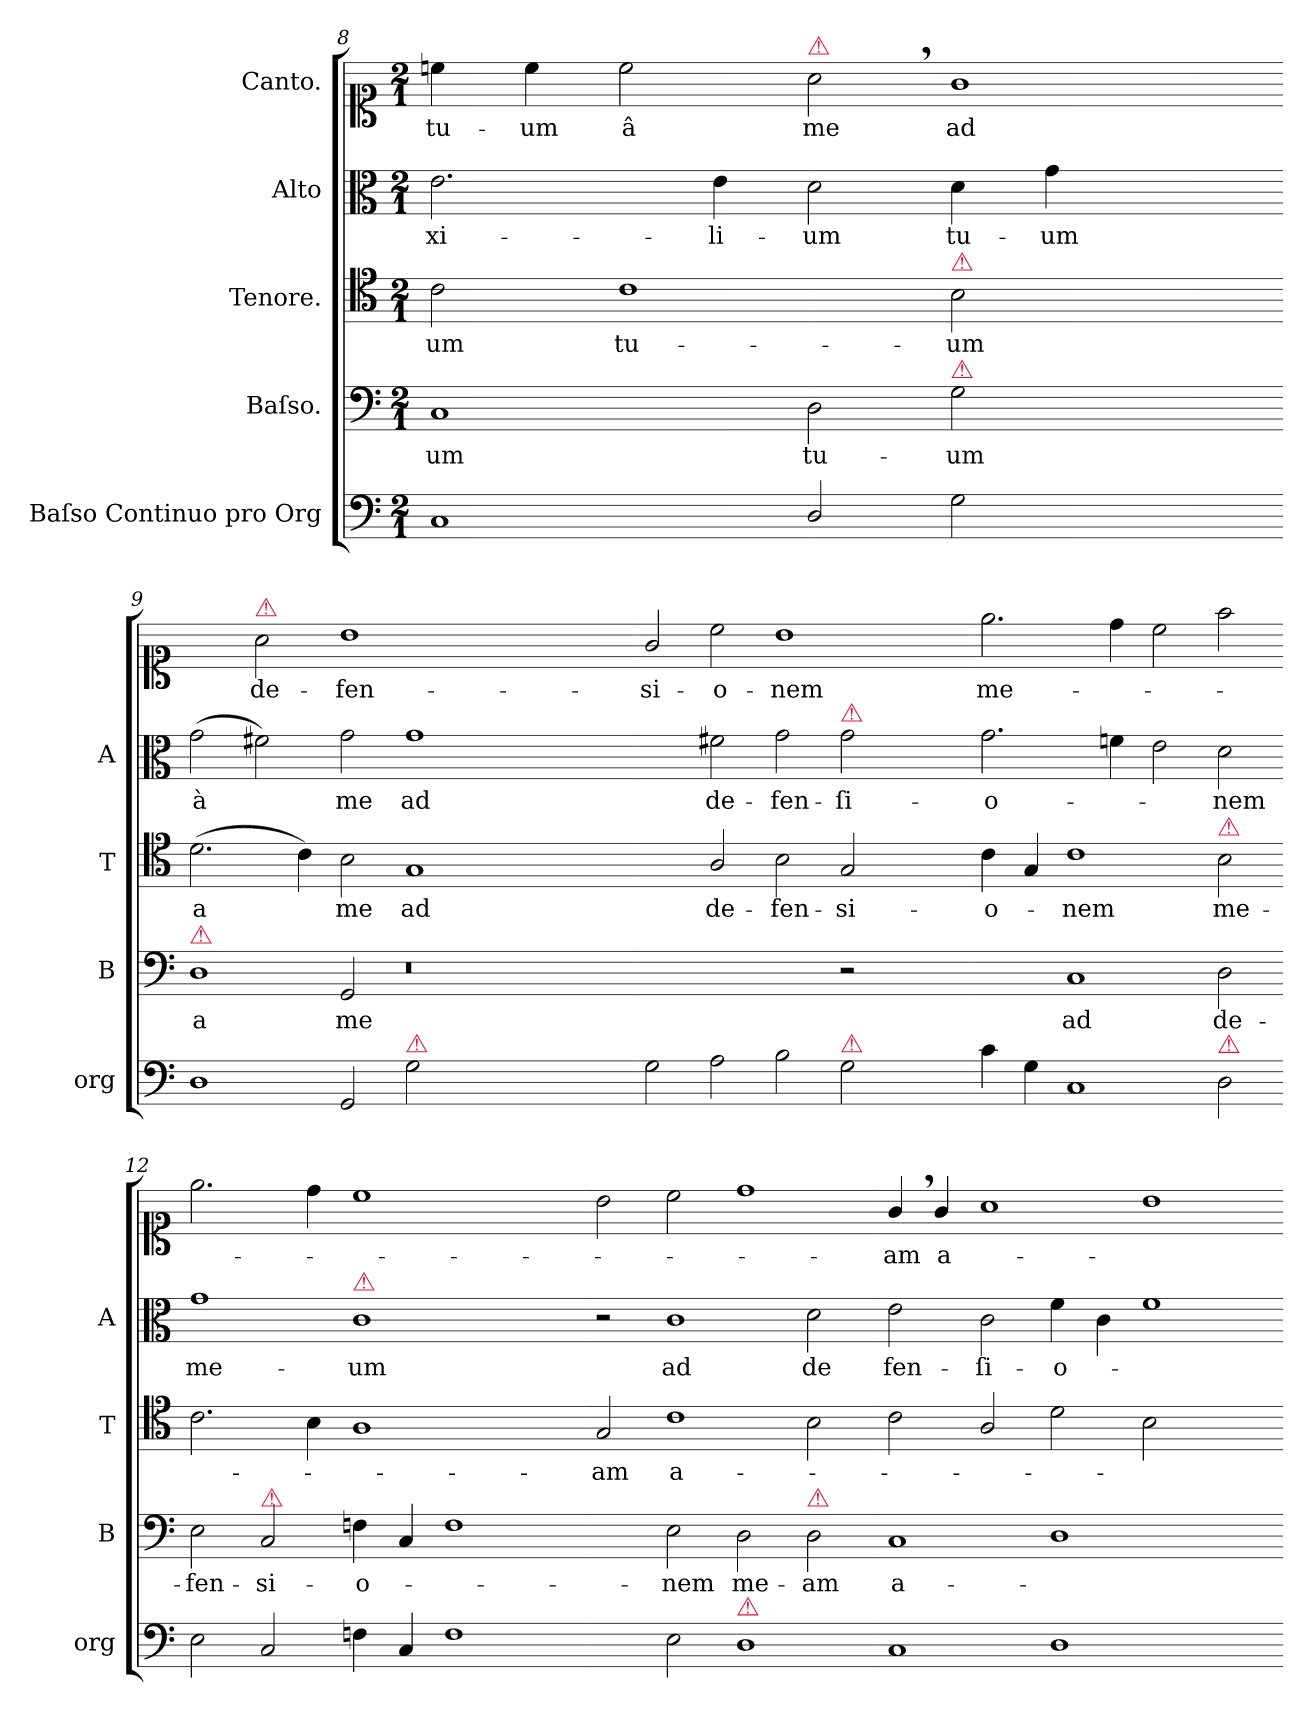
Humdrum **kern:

**kern	**kern	**text	**kern	**text	**kern	**text	**kern	**text
*part5	*part4	*part4	*part3	*part3	*part2	*part2	*part1	*part1
*staff5	*staff4	*staff4	*staff3	*staff3	*staff2	*staff2	*staff1	*staff1
*I"Baſso Continuo pro Org	*I"Baſso.	*	*I"Tenore.	*	*I"Alto	*	*I"Canto.	*
*I'org	*I'B	*	*I'T	*	*I'A	*	*	*
*clefF4	*clefF4	*	*clefC4	*	*clefC3	*	*clefC1	*
*k[]	*k[]	*	*k[]	*	*k[]	*	*k[]	*
*M2/1	*M2/1	*	*M2/1	*	*M2/1	*	*M2/1	*
=8	=8	=8	=8	=8	=8	=8	=8	=8
1C	1C	-um	2c\	-um	2.e\	-xi-	4ccn\	tu-
.	.	.	.	.	.	.	4cc\	-um
.	.	.	1c	tu-	.	.	2cc\	â
.	.	.	.	.	4e\	-li-	.	.
!	!	!	!	!	!	!	!LO:TX:a:color=crimson:t=⚠	!
2D/	2D\	tu-	.	.	2d\	-um	2a,<\	me
!	!	!	!LO:TX:a:color=crimson:t=⚠	!	!	!	!	!
!	!LO:TX:a:color=crimson:t=⚠	!	!	!	!	!	!	!
2G\	2G\	-um	2B\	-um	4d\	tu-	1g\	ad
.	.	.	.	.	4g\	-um	.	.
2ryy	2ryy	.	2ryy	.	2ryy	.	.	.
=9-	=9-	=9-	=9-	=9-	=9-	=9-	=9-	=9-
!	!LO:TX:a:color=crimson:t=⚠	!	!	!	!	!	!	!
1D	1D	a	(2.d\	a	(2g\	à	2ryy	.
!	!	!	!	!	!	!	!LO:TX:a:color=crimson:t=⚠	!
.	.	.	.	.	2f#X\)	.	2a\	de-
.	.	.	4c\)	.	.	.	.	.
2GG/	2GG/	me	2B\	me	2g\	me	1b	-fen-
!LO:TX:a:color=crimson:t=⚠	!	!	!	!	!	!	!	!
2G\	0r	.	1G/	ad	1g\	ad	.	.
1.ryy	.	.	.	.	.	.	1.ryy	.
.	.	.	1ryy	.	1ryy	.	.	.
=10-	=10-	=10-	=10-	=10-	=10-	=10-	=10-	=10-
2G\	1.ryy	.	2ryy	.	2ryy	.	2g/	-si-
2A\	.	.	2A/	de-	2f#X\	de-	2cc\	-o-
2B\	.	.	2B\	-fen-	2g\	-fen-	1b	-nem
!	!	!	!	!	!LO:TX:a:color=crimson:t=⚠	!	!	!
!LO:TX:a:color=crimson:t=⚠	!	!	!	!	!	!	!	!
!	!LO:N:vis=2	!	!	!	!	!	!	!
2G\	1r	.	2G/	-si-	2g\	-ſi-	.	.
2ryy	.	.	2ryy	.	2ryy	.	2ryy	.
=11-	=11-	=11-	=11-	=11-	=11-	=11-	=11-	=11-
4c\	2ryy	.	4c\	-o-	2.g\	-o-	2.ee\	me-
4G\	.	.	4G/	.	.	.	.	.
1C	1C	ad	1c	-nem	.	.	.	.
.	.	.	.	.	4fn\	.	4dd\	.
.	.	.	.	.	2e\	.	2cc\	.
!	!	!	!LO:TX:a:color=crimson:t=⚠	!	!	!	!	!
!LO:TX:a:color=crimson:t=⚠	!	!	!	!	!	!	!	!
2D\	2D\	de-	2B\	me-	2d\	-nem	2ff\	.
=12-	=12-	=12-	=12-	=12-	=12-	=12-	=12-	=12-
2E\	2E\	-fen-	2.c\	.	1g	me-	2.ee\	.
!	!LO:TX:a:color=crimson:t=⚠	!	!	!	!	!	!	!
2C/	2C/	-si-	.	.	.	.	.	.
.	.	.	4B\	.	.	.	4dd\	.
!	!	!	!	!	!LO:TX:a:color=crimson:t=⚠	!	!	!
4Fn\	4Fn\	-o-	1A	.	1c	-um	1cc	.
4C/	4C/	.	.	.	.	.	.	.
1F\	1F\	.	.	.	.	.	.	.
.	.	.	2ryy	.	2ryy	.	2ryy	.
=13-	=13-	=13-	=13-	=13-	=13-	=13-	=13-	=13-
2ryy	2ryy	.	2G/	-am	2r	.	2b\	.
2E\	2E\	-nem	1c	a-	1c	ad	2cc\	.
!LO:TX:a:color=crimson:t=⚠	!	!	!	!	!	!	!	!
1D	2D\	me-	.	.	.	.	1dd	.
!	!LO:TX:a:color=crimson:t=⚠	!	!	!	!	!	!	!
.	2D\	-am	2B\	.	2d\	de	.	.
=14-	=14-	=14-	=14-	=14-	=14-	=14-	=14-	=14-
1C	1C/	a-	2c\	.	2e\	fen-	4g,</	-am
.	.	.	.	.	.	.	4g/	a-
.	.	.	2A/	.	2c\	-ſi-	1a	.
1D	1D	.	2d\	.	4f\	-o-	.	.
.	.	.	.	.	4c\	.	.	.
.	.	.	2B\	.	1f\	.	1b\	.
2ryy	2ryy	.	2ryy	.	.	.	.	.
=-	=-	=-	=-	=-	=-	=-	=-	=-
*-	*-	*-	*-	*-	*-	*-	*-	*-
